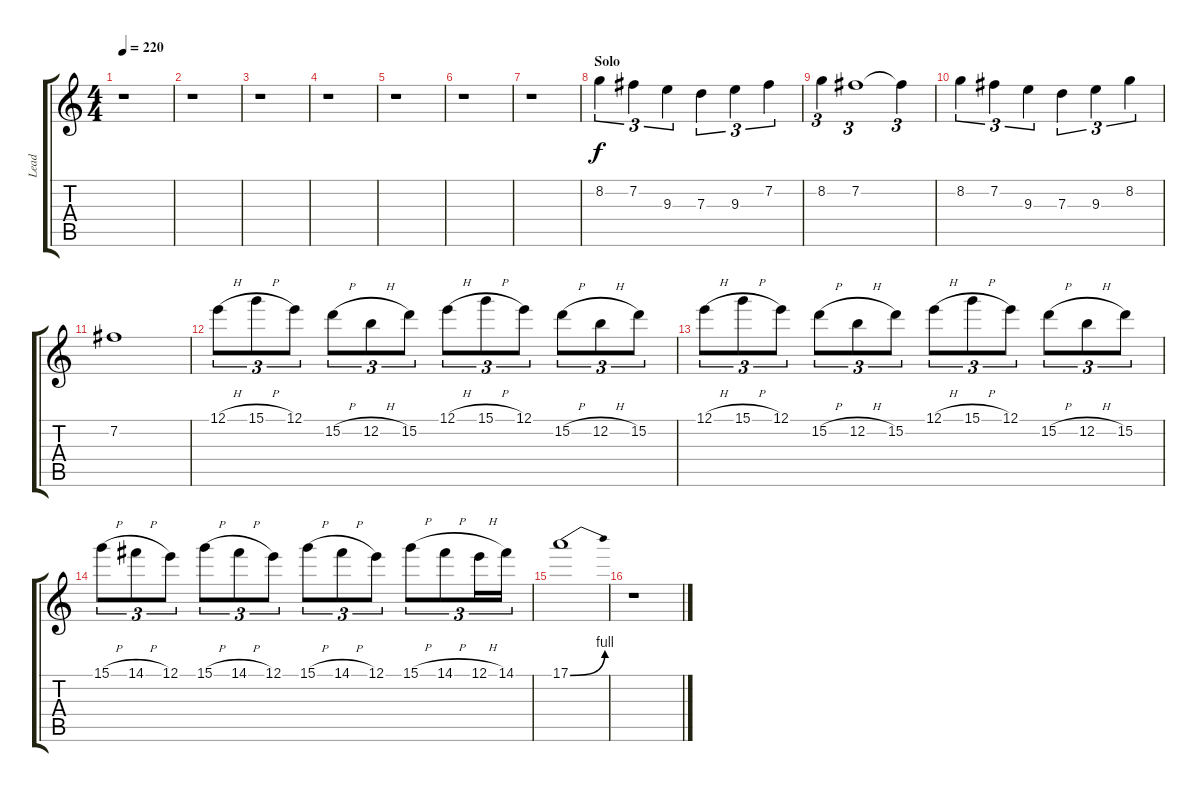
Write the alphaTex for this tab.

\track ("Lead" "Lead") {instrument distortionguitar}
\staff {score tabs}
\tuning (E4 B3 G3 D3 A2 E2) {hide}
\ts (4 4)
\tempo 220
\clef g2
\ks c
r.1{dy f} |
r.1 |
r.1 |
r.1 |
r.1 |
r.1 |
r.1 |
\section ("" "Solo")
8.2.4{tu (3 2)} 7.2.4{tu (3 2)} 9.3.4{tu (3 2)} 7.3.4{tu (3 2)} 9.3.4{tu (3 2)} 7.2.4{tu (3 2)} |
8.2.4{tu (3 2)} 7.2.1{tu (3 2)} 7.2{t}.4{tu (3 2)} |
8.2.4{tu (3 2)} 7.2.4{tu (3 2)} 9.3.4{tu (3 2)} 7.3.4{tu (3 2)} 9.3.4{tu (3 2)} 8.2.4{tu (3 2)} |
7.2.1 |
12.1{h}.8{tu (3 2)} 15.1{h}.8{tu (3 2)} 12.1.8{tu (3 2)} 15.2{h}.8{tu (3 2)} 12.2{h}.8{tu (3 2)} 15.2.8{tu (3 2)} 12.1{h}.8{tu (3 2)} 15.1{h}.8{tu (3 2)} 12.1.8{tu (3 2)} 15.2{h}.8{tu (3 2)} 12.2{h}.8{tu (3 2)} 15.2.8{tu (3 2)} |
12.1{h}.8{tu (3 2)} 15.1{h}.8{tu (3 2)} 12.1.8{tu (3 2)} 15.2{h}.8{tu (3 2)} 12.2{h}.8{tu (3 2)} 15.2.8{tu (3 2)} 12.1{h}.8{tu (3 2)} 15.1{h}.8{tu (3 2)} 12.1.8{tu (3 2)} 15.2{h}.8{tu (3 2)} 12.2{h}.8{tu (3 2)} 15.2.8{tu (3 2)} |
15.1{h}.8{tu (3 2)} 14.1{h}.8{tu (3 2)} 12.1.8{tu (3 2)} 15.1{h}.8{tu (3 2)} 14.1{h}.8{tu (3 2)} 12.1.8{tu (3 2)} 15.1{h}.8{tu (3 2)} 14.1{h}.8{tu (3 2)} 12.1.8{tu (3 2)} 15.1{h}.8{tu (3 2)} 14.1{h}.8{tu (3 2)} 12.1{h}.16{tu (3 2)} 14.1.16{tu (3 2)} |
17.1{be (bend 0 0 60 4)}.1 |
r.1
